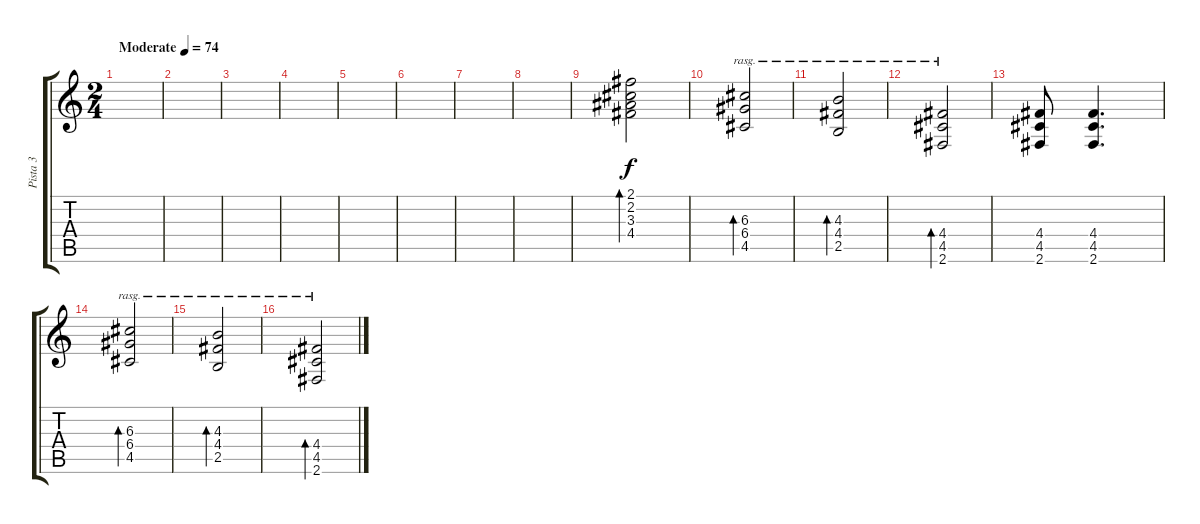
\track ("Pista 3" "Pista 3") {instrument acousticguitarsteel}
\staff {score tabs}
\tuning (E4 B3 G3 D3 A2 E2) {hide}
\ts (2 4)
\tempo (74 "Moderate")
\clef g2
\ks c
|
|
|
|
|
|
|
|
(2.1 2.2 3.3 4.4).2{bd 120} |
(6.3 6.4 4.5).2{bd 240 rasg ii dy f} |
(4.3 4.4 2.5).2{bd 240 rasg ii} |
(4.4 4.5 2.6).2{bd 240 rasg ii} |
(4.4 4.5 2.6).8 (4.4 4.5 2.6).4{d} |
(6.3 6.4 4.5).2{bd 240 rasg ii} |
(4.3 4.4 2.5).2{bd 240 rasg ii} |
(4.4 4.5 2.6).2{bd 240 rasg ii}
